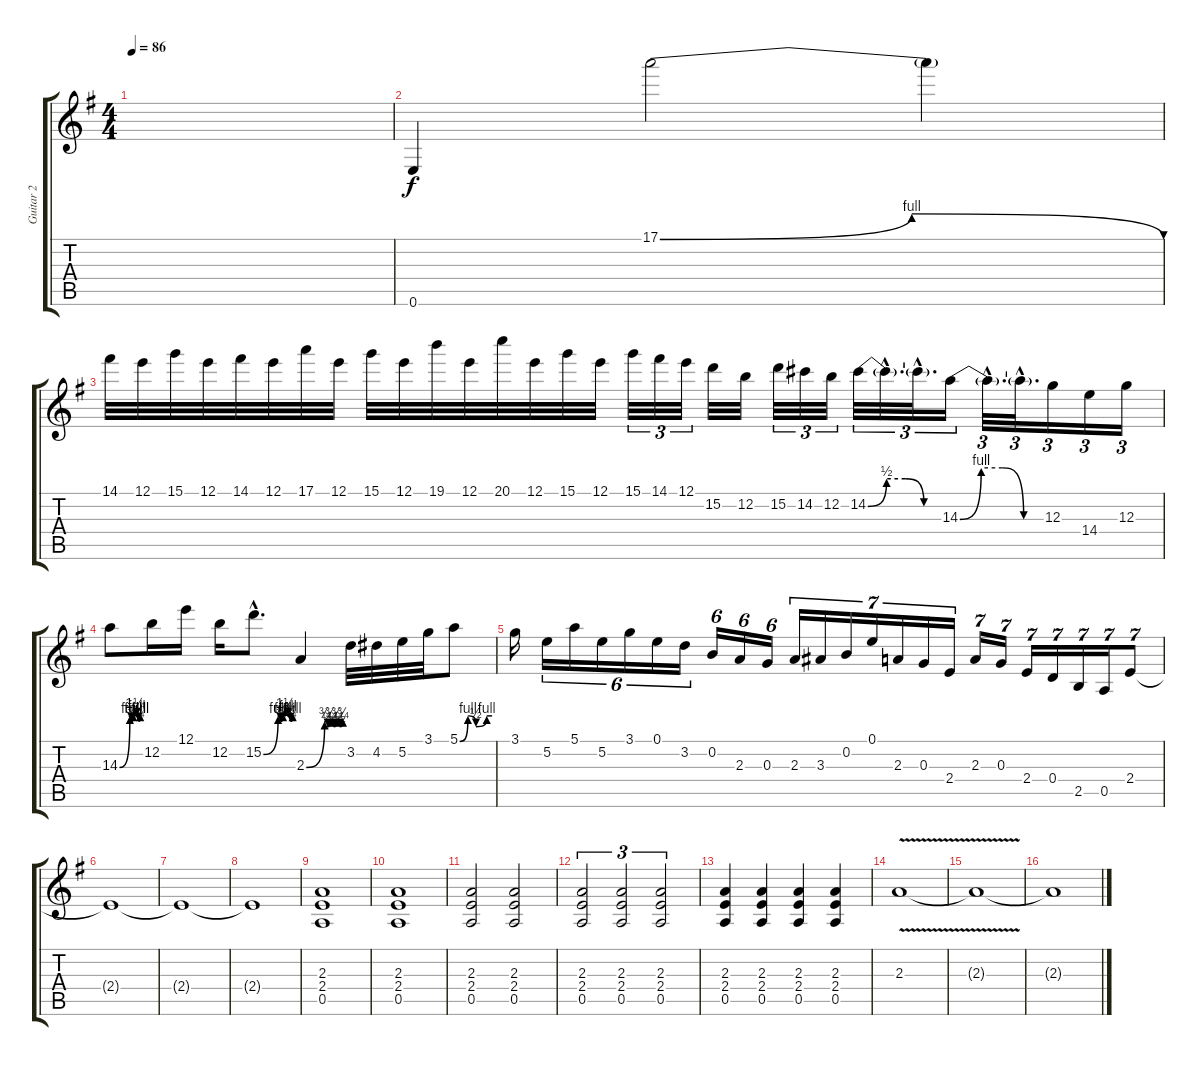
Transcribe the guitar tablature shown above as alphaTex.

\track ("Guitar 2" "Guitar 2") {instrument overdrivenguitar}
\staff {score tabs}
\tuning (E4 B3 G3 D3 A2 E2) {hide}
\ts (4 4)
\tempo 86
\clef g2
\ks eminor
|
0.6.4 17.1{be (bendrelease 0 0 15 4 55 4 60 0)}.2 17.1{t}.4 |
14.1.32 12.1.32 15.1.32 12.1.32 14.1.32 12.1.32 17.1.32 12.1.32 15.1.32 12.1.32 19.1.32 12.1.32 20.1.32 12.1.32 15.1.32 12.1.32 15.1.32{tu (3 2)} 14.1.32{tu (3 2)} 12.1.32{tu (3 2)} 15.2.32 12.2.32 15.2.32{tu (3 2)} 14.2.32{tu (3 2)} 12.2.32{tu (3 2)} 14.2{be (custom 0 0 15 2 30 2 45 0 60 0)}.32{tu (3 2)} 14.2{hac t}.32{d tu (3 2)} 14.2{hac t}.32{d tu (3 2)} 14.3{be (custom 0 0 15 4 30 4 45 0 60 0)}.16{tu (3 2)} 14.3{hac t}.32{d tu (3 2)} 14.3{hac t}.32{d tu (3 2)} 12.3.16{tu (3 2)} 14.4.16{tu (3 2)} 12.3.16{tu (3 2)} |
14.3{be (custom 0 0 30 4 35 3 40 4 45 5 50 4 55 3 60 4)}.8 12.2.16 12.1.16 12.2.16 15.2{be (custom 0 0 30 4 35 3 40 4 45 5 50 4 55 3 60 4) hac}.8{d} 2.3{be (custom 0 0 30 3 35 2 40 3 45 2 50 3 55 2 60 3)}.4 3.2.32 4.2.32 5.2.32 3.1.32 5.1{be (custom 0 0 15 4 30 2 50 4 60 4)}.8 |
3.1.16 5.2.16{tu (6 4)} 5.1.16{tu (6 4)} 5.2.16{tu (6 4)} 3.1.16{tu (6 4)} 0.1.16{tu (6 4)} 3.2.16{tu (6 4)} 0.2.16{tu (6 4)} 2.3.16{tu (6 4)} 0.3.16{tu (6 4)} 2.3.16{tu (7 4)} 3.3.16{tu (7 4)} 0.2.16{tu (7 4)} 0.1.16{tu (7 4)} 2.3.16{tu (7 4)} 0.3.16{tu (7 4)} 2.4.16{tu (7 4)} 2.3.16{tu (7 4)} 0.3.16{tu (7 4)} 2.4.16{tu (7 4)} 0.4.16{tu (7 4)} 2.5.16{tu (7 4)} 0.5.16{tu (7 4)} 2.4.8{tu (7 4)} |
2.4{t}.1 |
2.4{t}.1 |
2.4{t}.1 |
(2.3 2.4 0.5).1 |
(2.3 2.4 0.5).1 |
(2.3 2.4 0.5).2 (2.3 2.4 0.5).2 |
(2.3 2.4 0.5).2{tu (3 2)} (2.3 2.4 0.5).2{tu (3 2)} (2.3 2.4 0.5).2{tu (3 2)} |
(2.3 2.4 0.5).4 (2.3 2.4 0.5).4 (2.3 2.4 0.5).4 (2.3 2.4 0.5).4 |
2.3{v}.1 |
2.3{t}.1 |
2.3{t}.1
